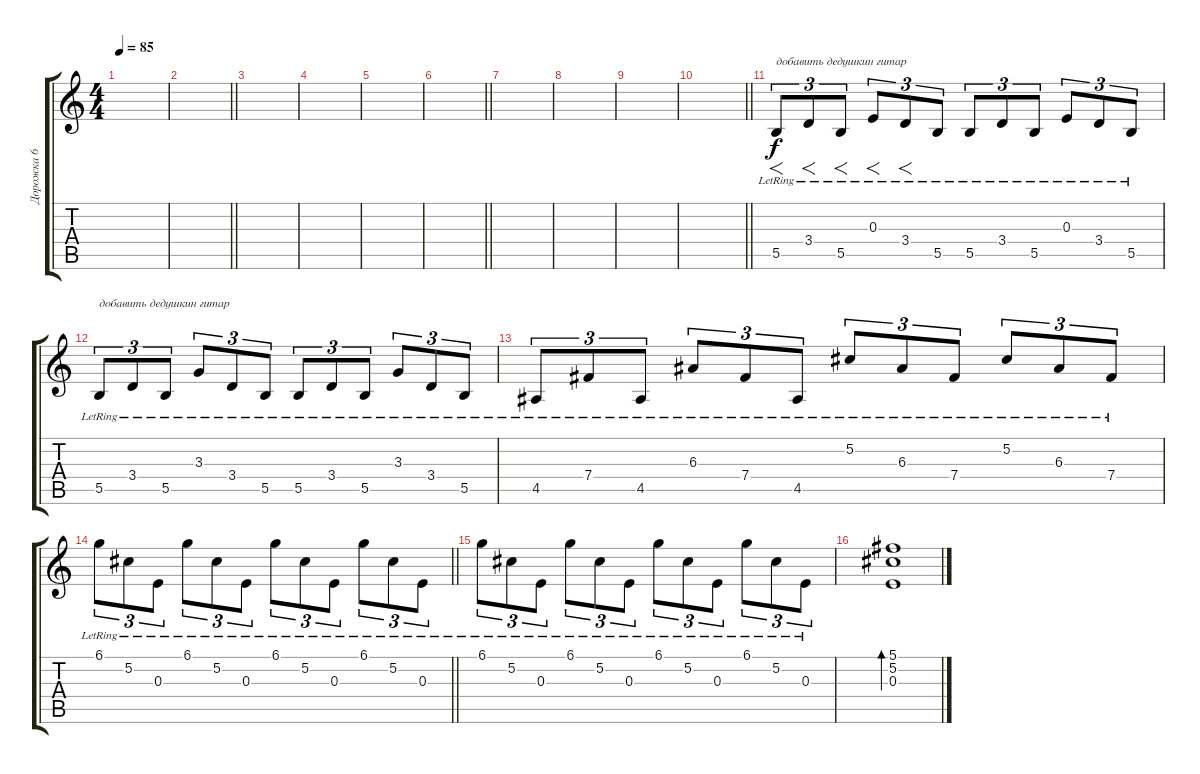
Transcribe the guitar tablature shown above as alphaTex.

\track ("Дорожка 6" "Дорожка 6") {mute instrument acousticguitarsteel}
\staff {score tabs}
\tuning (Db4 Ab3 E3 B2 Gb2 Db2) {hide}
\ts (4 4)
\tempo 85
\clef g2
\ks c
|
\barLineRight lightlight
|
|
|
|
\barLineRight lightlight
|
|
|
|
\barLineRight lightlight
|
5.5{lr}.8{f tu (3 2) txt "добавить дедушкин гитар" volume 10} 3.4{lr}.8{f tu (3 2)} 5.5{lr}.8{f tu (3 2)} 0.3{lr}.8{f tu (3 2)} 3.4{lr}.8{f tu (3 2)} 5.5{lr}.8{tu (3 2)} 5.5{lr}.8{tu (3 2)} 3.4{lr}.8{tu (3 2)} 5.5{lr}.8{tu (3 2)} 0.3{lr}.8{tu (3 2)} 3.4{lr}.8{tu (3 2)} 5.5{lr}.8{tu (3 2)} |
5.5{lr}.8{tu (3 2) txt "добавить дедушкин гитар"} 3.4{lr}.8{tu (3 2)} 5.5{lr}.8{tu (3 2)} 3.3{lr}.8{tu (3 2)} 3.4{lr}.8{tu (3 2)} 5.5{lr}.8{tu (3 2)} 5.5{lr}.8{tu (3 2)} 3.4{lr}.8{tu (3 2)} 5.5{lr}.8{tu (3 2)} 3.3{lr}.8{tu (3 2)} 3.4{lr}.8{tu (3 2)} 5.5{lr}.8{tu (3 2)} |
4.5{lr}.8{tu (3 2) volume 10} 7.4{lr}.8{tu (3 2)} 4.5{lr}.8{tu (3 2)} 6.3{lr}.8{tu (3 2)} 7.4{lr}.8{tu (3 2)} 4.5{lr}.8{tu (3 2)} 5.2{lr}.8{tu (3 2)} 6.3{lr}.8{tu (3 2)} 7.4{lr}.8{tu (3 2)} 5.2{lr}.8{tu (3 2)} 6.3{lr}.8{tu (3 2)} 7.4{lr}.8{tu (3 2)} |
\barLineRight lightlight
6.1{lr}.8{tu (3 2)} 5.2{lr}.8{tu (3 2)} 0.3{lr}.8{tu (3 2)} 6.1{lr}.8{tu (3 2)} 5.2{lr}.8{tu (3 2)} 0.3{lr}.8{tu (3 2)} 6.1{lr}.8{tu (3 2)} 5.2{lr}.8{tu (3 2)} 0.3{lr}.8{tu (3 2)} 6.1{lr}.8{tu (3 2)} 5.2{lr}.8{tu (3 2)} 0.3{lr}.8{tu (3 2)} |
6.1{lr}.8{tu (3 2)} 5.2{lr}.8{tu (3 2)} 0.3{lr}.8{tu (3 2)} 6.1{lr}.8{tu (3 2)} 5.2{lr}.8{tu (3 2)} 0.3{lr}.8{tu (3 2)} 6.1{lr}.8{tu (3 2)} 5.2{lr}.8{tu (3 2)} 0.3{lr}.8{tu (3 2)} 6.1{lr}.8{tu (3 2)} 5.2{lr}.8{tu (3 2)} 0.3{lr}.8{tu (3 2)} |
(5.1 5.2 0.3).1{bd 60}
